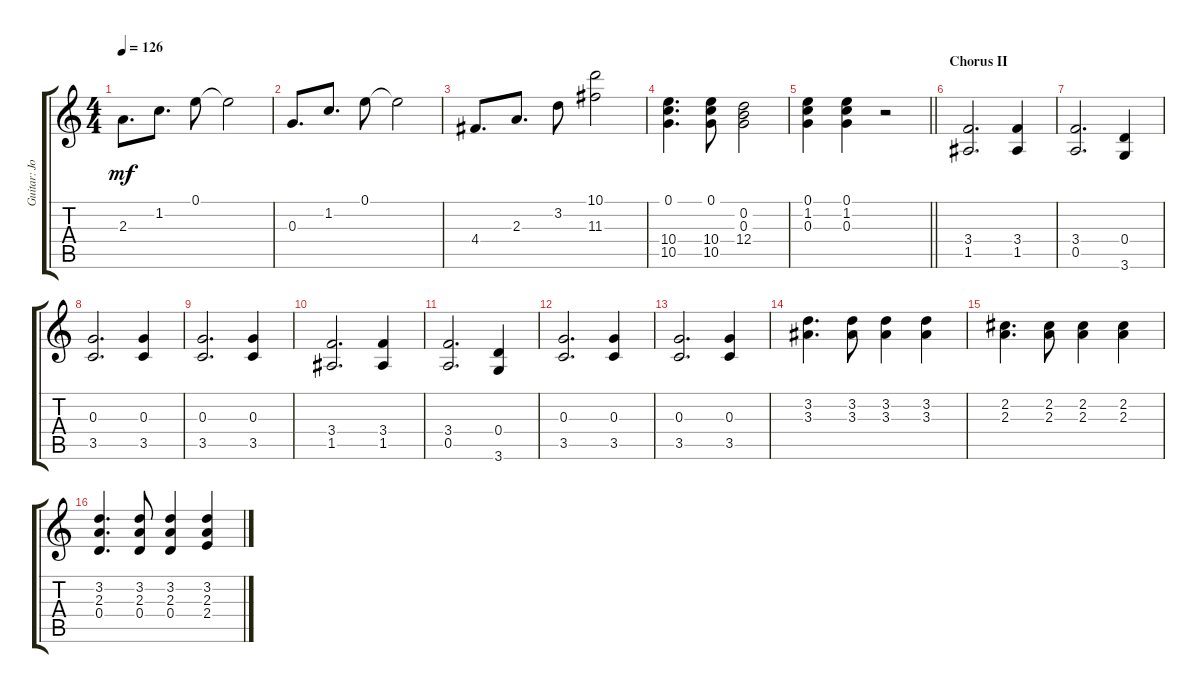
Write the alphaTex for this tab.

\track ("Guitar: Joey" "Guitar: Jo") {instrument distortionguitar}
\staff {score tabs}
\tuning (E4 B3 G3 D3 A2 E2) {hide}
\ts (4 4)
\tempo 126
\clef g2
\ks c
2.3.8{d dy mf} 1.2.8{d} 0.1.8 0.1{t}.2 |
0.3.8{d} 1.2.8{d} 0.1.8 0.1{t}.2 |
4.4.8{d} 2.3.8{d} 3.2.8 (10.1 11.3).2 |
(0.1 10.4 10.5).4{d} (0.1 10.4 10.5).8 (0.2 0.3 12.4).2 |
\barLineRight lightlight
(0.1 1.2 0.3).4 (0.1 1.2 0.3).4 r.2 |
\section ("" "Chorus II")
(3.4 1.5).2{d} (3.4 1.5).4 |
(3.4 0.5).2{d} (0.4 3.6).4 |
(0.3 3.5).2{d} (0.3 3.5).4 |
(0.3 3.5).2{d} (0.3 3.5).4 |
(3.4 1.5).2{d} (3.4 1.5).4 |
(3.4 0.5).2{d} (0.4 3.6).4 |
(0.3 3.5).2{d} (0.3 3.5).4 |
(0.3 3.5).2{d} (0.3 3.5).4 |
(3.2 3.3).4{d} (3.2 3.3).8 (3.2 3.3).4 (3.2 3.3).4 |
(2.2 2.3).4{d} (2.2 2.3).8 (2.2 2.3).4 (2.2 2.3).4 |
(3.2 2.3 0.4).4{d} (3.2 2.3 0.4).8 (3.2 2.3 0.4).4 (3.2 2.3 2.4).4
